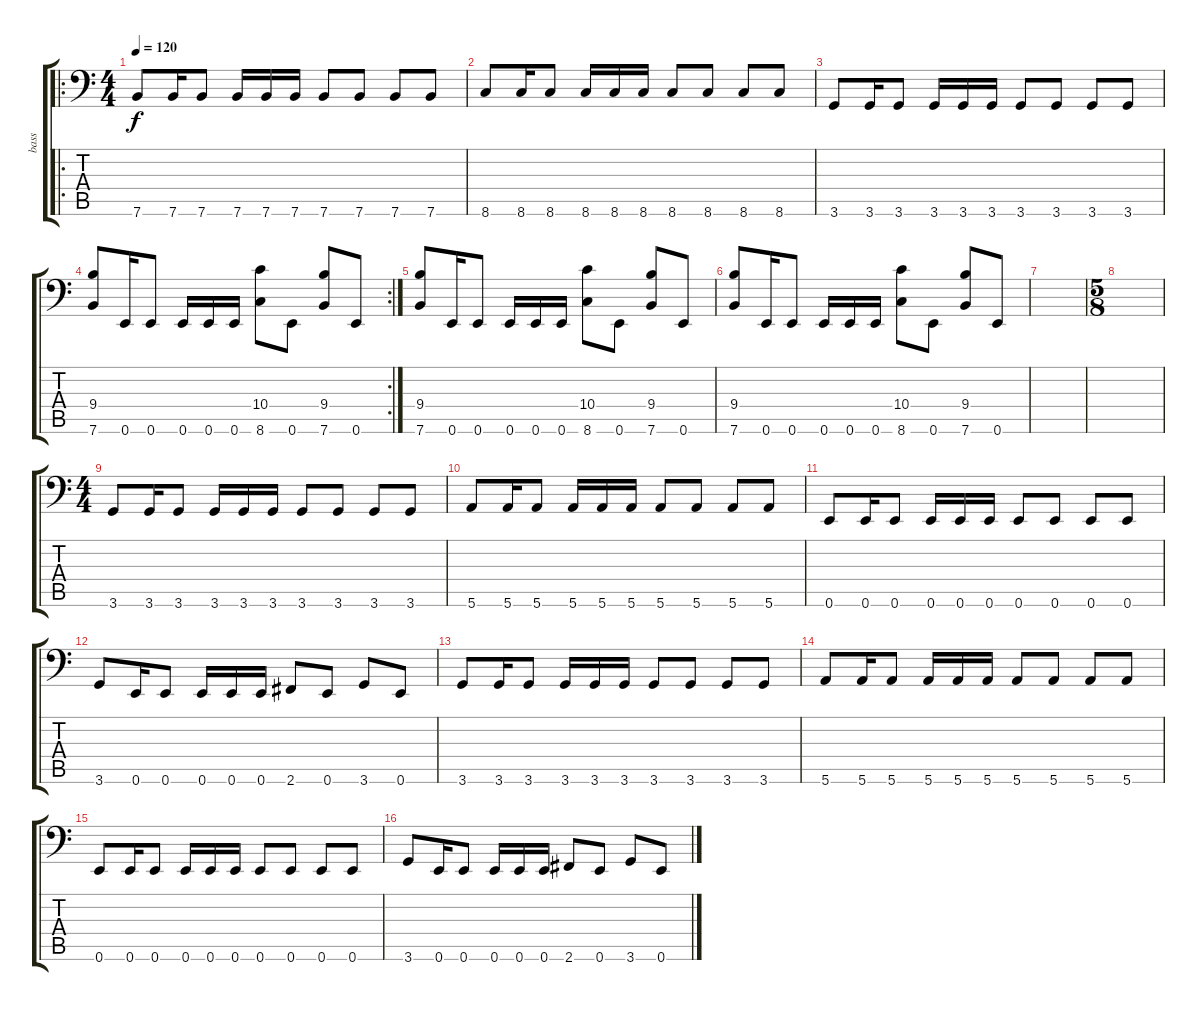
\track ("bass" "bass") {instrument slapbass1}
\staff {score tabs}
\tuning (E3 B2 G2 D2 A1 E1) {hide}
\ro
\ts (4 4)
\tempo 120
\clef f4
\ks c
7.6.8{dy f} 7.6.16 7.6.8 7.6.16 7.6.16 7.6.16 7.6.8 7.6.8 7.6.8 7.6.8 |
8.6.8 8.6.16 8.6.8 8.6.16 8.6.16 8.6.16 8.6.8 8.6.8 8.6.8 8.6.8 |
3.6.8 3.6.16 3.6.8 3.6.16 3.6.16 3.6.16 3.6.8 3.6.8 3.6.8 3.6.8 |
\rc 2
(9.4 7.6).8 0.6.16 0.6.8 0.6.16 0.6.16 0.6.16 (10.4 8.6).8 0.6.8 (9.4 7.6).8 0.6.8 |
(9.4 7.6).8 0.6.16 0.6.8 0.6.16 0.6.16 0.6.16 (10.4 8.6).8 0.6.8 (9.4 7.6).8 0.6.8 |
(9.4 7.6).8{instrument electricbasspick} 0.6.16 0.6.8 0.6.16 0.6.16 0.6.16 (10.4 8.6).8 0.6.8 (9.4 7.6).8 0.6.8{instrument slapbass1} |
|
\ts (5 8)
|
\ts (4 4)
3.6.8 3.6.16 3.6.8 3.6.16 3.6.16 3.6.16 3.6.8 3.6.8 3.6.8 3.6.8 |
5.6.8 5.6.16 5.6.8 5.6.16 5.6.16 5.6.16 5.6.8 5.6.8 5.6.8 5.6.8 |
0.6.8 0.6.16 0.6.8 0.6.16 0.6.16 0.6.16 0.6.8 0.6.8 0.6.8 0.6.8 |
3.6.8 0.6.16 0.6.8 0.6.16 0.6.16 0.6.16 2.6.8 0.6.8 3.6.8 0.6.8 |
3.6.8 3.6.16 3.6.8 3.6.16 3.6.16 3.6.16 3.6.8 3.6.8 3.6.8 3.6.8 |
5.6.8 5.6.16 5.6.8 5.6.16 5.6.16 5.6.16 5.6.8 5.6.8 5.6.8 5.6.8 |
0.6.8 0.6.16 0.6.8 0.6.16 0.6.16 0.6.16 0.6.8 0.6.8 0.6.8 0.6.8 |
3.6.8 0.6.16 0.6.8 0.6.16 0.6.16 0.6.16 2.6.8 0.6.8 3.6.8 0.6.8
